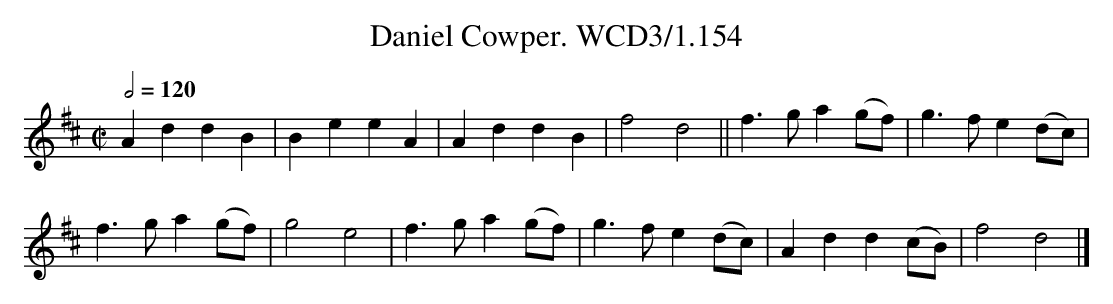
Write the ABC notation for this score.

X:1
T:Daniel Cowper. WCD3/1.154
M:C|
L:1/8
Q:1/2=120
K:D
A2d2 d2B2|B2e2 e2A2|A2d2 d2B2|\
f4 d4||f3g a2(gf)|g3f e2(dc)|
f3g a2(gf)|g4 e4|f3g a2(gf)|\
g3f e2(dc)|A2d2 d2(cB)|f4 d4|]
